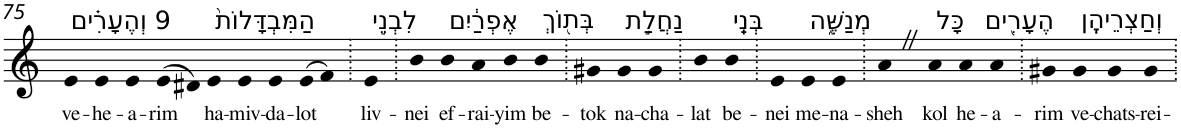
**kern	**text
*part1	*part1
*staff1	*staff1
*I"Piano	*
*I'Pno	*
!!LO:PB:g=z
*clefG2	*
*k[]	*
=75	=75
!LO:TX:a:t=9 וְהֶעָרִ֗ים	!
!	!LO:LY:b
4e	ve-
!	!LO:LY:b
4e	-he-
!	!LO:LY:b
4e	-a-
!	!LO:LY:b
(>8e	-rim
8d#X)	.
!LO:TX:a:t=הַמִּבְדָּלוֹת֙	!
!	!LO:LY:b
4e	ha-
!	!LO:LY:b
4e	-miv-
!	!LO:LY:b
4e	-da-
!	!LO:LY:b
(>8e	-lot
8f)	.
=76.	=76.
!LO:TX:a:t=לִבְנֵ֣י	!
!	!LO:LY:b
4e	liv-
=77.	=77.
!	!LO:LY:b
4b	-nei
!LO:TX:a:t=אֶפְרַ֔יִם	!
!	!LO:LY:b
4b	ef-
!	!LO:LY:b
4a	-rai-
!	!LO:LY:b
4b	-yim
!LO:TX:a:t=בְּת֖וֹךְ	!
!	!LO:LY:b
4b	be-
=78.	=78.
!	!LO:LY:b
4g#X	-tok
!LO:TX:a:t=נַחֲלַ֣ת	!
!	!LO:LY:b
4g#	na-
!	!LO:LY:b
4g#	-cha-
=79.	=79.
!	!LO:LY:b
4b	-lat
!LO:TX:a:t=בְּנֵֽי	!
!	!LO:LY:b
4b	be-
=80.	=80.
!	!LO:LY:b
4e	-nei
!LO:TX:a:t=מְנַשֶּׁ֑ה	!
!	!LO:LY:b
4e	me-
!	!LO:LY:b
4e	-na-
=81.	=81.
!	!LO:LY:b
4aZ	-sheh
!LO:TX:a:t=כָּל	!
!	!LO:LY:b
4a	kol
!LO:TX:a:t=הֶעָרִ֖ים	!
!	!LO:LY:b
4a	he-
!	!LO:LY:b
4a	-a-
=82.	=82.
!	!LO:LY:b
4g#X	-rim
!LO:TX:a:t=וְחַצְרֵיהֶֽן	!
!	!LO:LY:b
4g#	ve-
!	!LO:LY:b
4g#	-chats-
!	!LO:LY:b
4g#	-rei-
=.	=.
*-	*-
